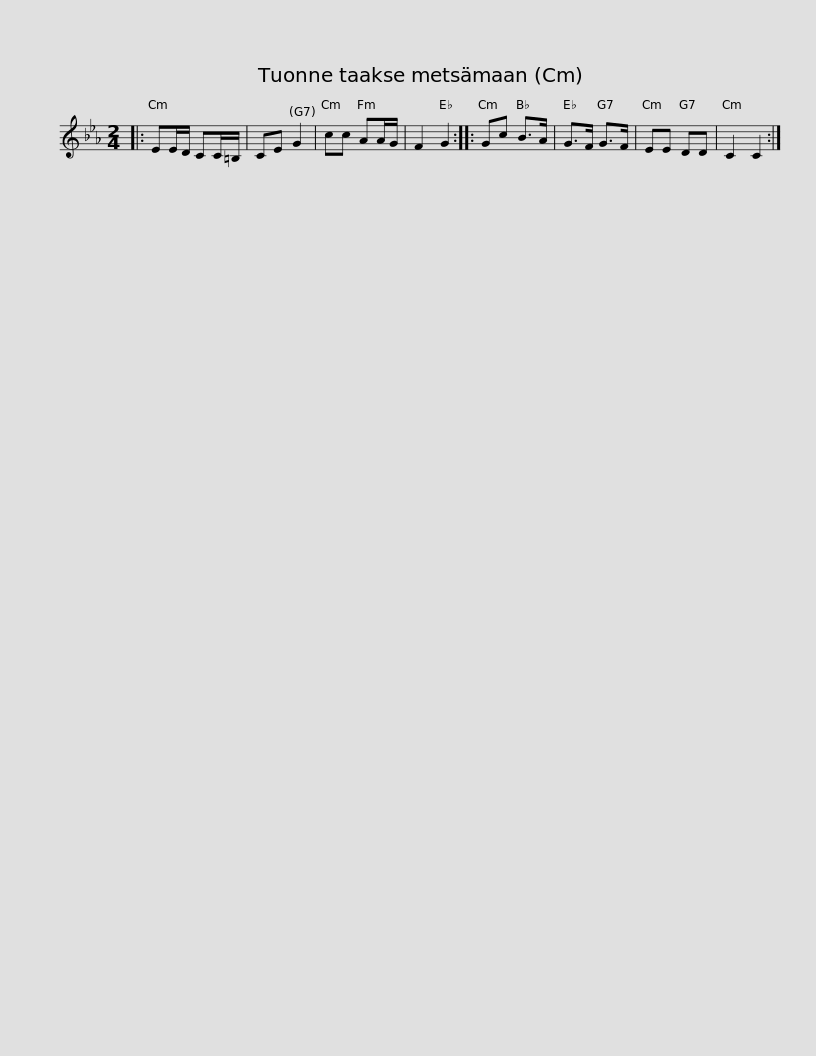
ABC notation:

X:1
L:1/8
M:2/4
I:linebreak $
K:Cmin
V:1 treble
V:1
|: EE/D/ CC/=B,/ | CE G2 | cc AA/G/ | F2 G2 :: Gc B>A | %5
 G>F G>F | EE DD | C2 C2 :| %8
